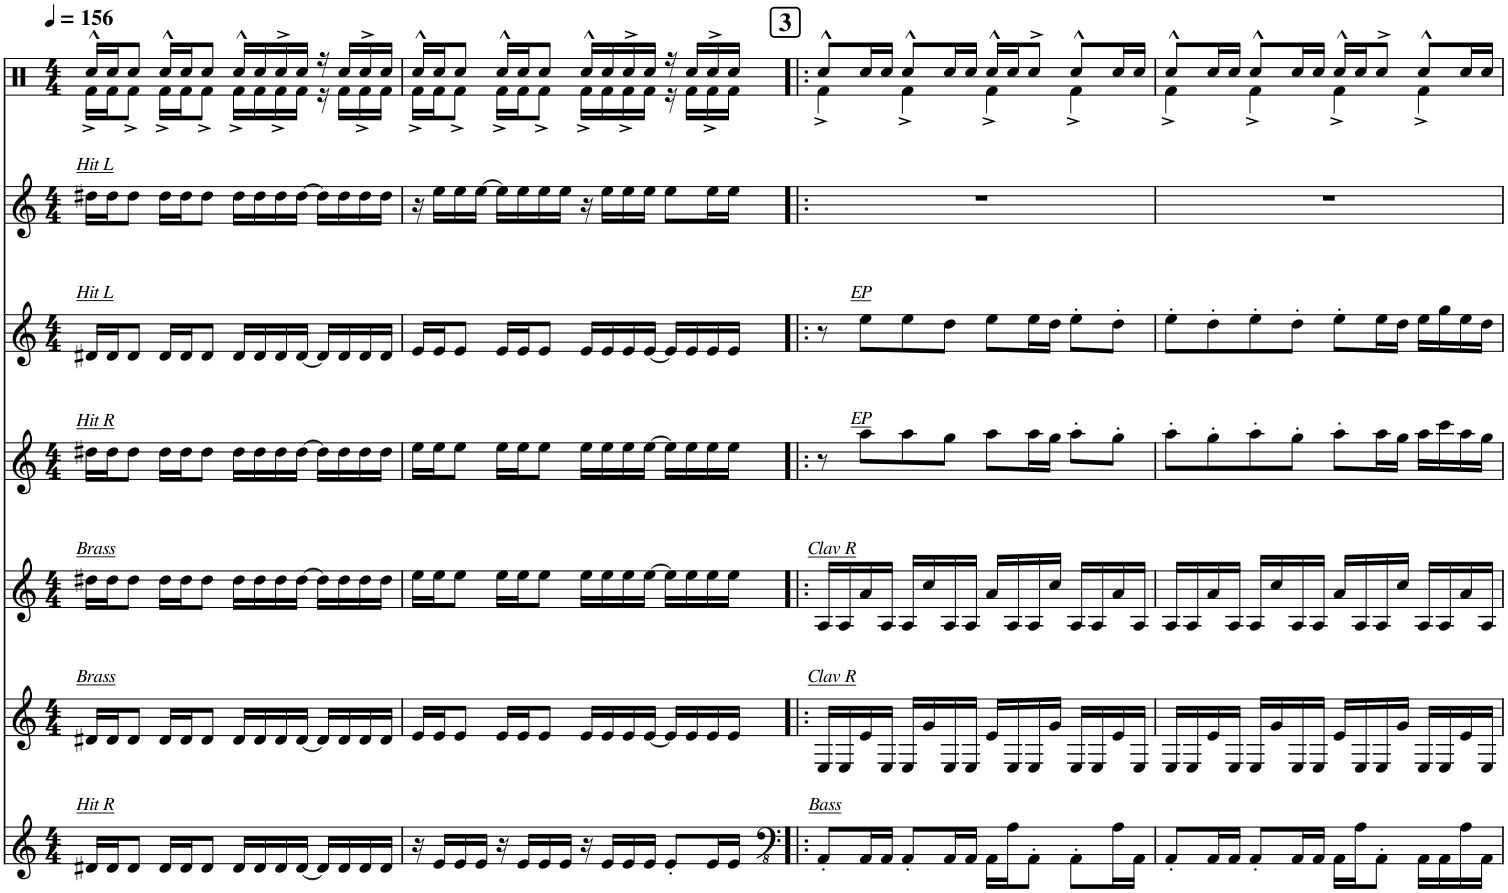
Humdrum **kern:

**kern	**kern	**kern	**kern	**kern	**kern	**kern
*part2	*part2	*part2	*part2	*part2	*part2	*part1
*staff7	*staff6	*staff5	*staff4	*staff3	*staff2	*staff1
*I"Bomberman	*	*	*	*	*	*I"Drumset, Snare Drum
*clefG2	*clefG2	*clefG2	*clefG2	*clefG2	*clefG2	*clefX
*k[]	*k[]	*k[]	*k[]	*k[]	*k[]	*k[]
*M4/4	*M4/4	*M4/4	*M4/4	*M4/4	*M4/4	*M4/4
*MM156	*MM156	*MM156	*MM156	*MM156	*MM156	*MM156
=1	=1	=1	=1	=1	=1	=1
*	*	*	*	*	*	*^
!	!	!	!	!	!LO:TX:a:i:t=Hit L	!	!
!	!	!	!	!LO:TX:a:i:t=Hit L	!	!	!
!	!	!	!LO:TX:a:i:t=Hit R	!	!	!	!
!	!	!LO:TX:a:i:t=Brass	!	!	!	!	!
!	!LO:TX:a:i:t=Brass	!	!	!	!	!	!
!LO:TX:a:i:t=Hit R	!	!	!	!	!	!	!
16d#X/LL	16d#X/LL	16dd#X\LL	16dd#X\LL	16d#X/LL	16dd#X\LL	16Rcc^^/LL	16Rf^\LL
16d#/J	16d#/J	16dd#\J	16dd#\J	16d#/J	16dd#\J	16Rcc/J	16Rf\J
8d#/J	8d#/J	8dd#\J	8dd#\J	8d#/J	8dd#\J	8Rcc/J	8Rf^\J
16d#/LL	16d#/LL	16dd#\LL	16dd#\LL	16d#/LL	16dd#\LL	16Rcc^^/LL	16Rf^\LL
16d#/J	16d#/J	16dd#\J	16dd#\J	16d#/J	16dd#\J	16Rcc/J	16Rf\J
8d#/J	8d#/J	8dd#\J	8dd#\J	8d#/J	8dd#\J	8Rcc/J	8Rf^\J
16d#/LL	16d#/LL	16dd#\LL	16dd#\LL	16d#/LL	16dd#\LL	16Rcc^^/LL	16Rf^\LL
16d#/	16d#/	16dd#\	16dd#\	16d#/	16dd#\	16Rcc/	16Rf\
16d#/	16d#/	16dd#\	16dd#\	16d#/	16dd#\	16Rcc^/	16Rf^\
[16d#/JJ	[16d#/JJ	[16dd#\JJ	[16dd#\JJ	[16d#/JJ	[16dd#\JJ	16Rcc/JJ	16Rf\JJ
16d#/LL]	16d#/LL]	16dd#\LL]	16dd#\LL]	16d#/LL]	16dd#\LL]	16r	16r
16d#/	16d#/	16dd#\	16dd#\	16d#/	16dd#\	16Rcc/LL	16Rf\LL
16d#/	16d#/	16dd#\	16dd#\	16d#/	16dd#\	16Rcc^/	16Rf^\
16d#/JJ	16d#/JJ	16dd#\JJ	16dd#\JJ	16d#/JJ	16dd#\JJ	16Rcc/JJ	16Rf\JJ
=2	=2	=2	=2	=2	=2	=2	=2
16r	16e/LL	16ee\LL	16ee\LL	16e/LL	16r	16Rcc^^/LL	16Rf^\LL
16e/LL	16e/J	16ee\J	16ee\J	16e/J	16ee\LL	16Rcc/J	16Rf\J
16e/	8e/J	8ee\J	8ee\J	8e/J	16ee\	8Rcc/J	8Rf^\J
16e/JJ	.	.	.	.	[16ee\JJ	.	.
16r	16e/LL	16ee\LL	16ee\LL	16e/LL	16ee\LL]	16Rcc^^/LL	16Rf^\LL
16e/LL	16e/J	16ee\J	16ee\J	16e/J	16ee\	16Rcc/J	16Rf\J
16e/	8e/J	8ee\J	8ee\J	8e/J	16ee\	8Rcc/J	8Rf^\J
16e/JJ	.	.	.	.	16ee\JJ	.	.
16r	16e/LL	16ee\LL	16ee\LL	16e/LL	16r	16Rcc^^/LL	16Rf^\LL
16e/LL	16e/	16ee\	16ee\	16e/	16ee\LL	16Rcc/	16Rf\
16e/	16e/	16ee\	16ee\	16e/	16ee\	16Rcc^/	16Rf^\
16e/JJ	[16e/JJ	[16ee\JJ	[16ee\JJ	[16e/JJ	16ee\JJ	16Rcc/JJ	16Rf\JJ
8e'/L	16e/LL]	16ee\LL]	16ee\LL]	16e/LL]	8ee\L	16r	16r
.	16e/	16ee\	16ee\	16e/	.	16Rcc/LL	16Rf\LL
16e/L	16e/	16ee\	16ee\	16e/	16ee\L	16Rcc^/	16Rf^\
16e/JJ	16e/JJ	16ee\JJ	16ee\JJ	16e/JJ	16ee\JJ	16Rcc/JJ	16Rf\JJ
!!LO:REH:place=s1:a:B:cj:fs=14:t=3	!!
=3!|:	=3!|:	=3!|:	=3!|:	=3!|:	=3!|:	=3!|:	=3!|:
!	!	!LO:TX:a:i:t=Clav R	!	!	!	!	!
!	!LO:TX:a:i:t=Clav R	!	!	!	!	!	!
!LO:TX:a:i:t=Bass	!	!	!	!	!	!	!
8AAA'/L	16E/LL	16A/LL	8r	8r	1r	8Rcc^^/L	4Rf^\
.	16E/	16A/	.	.	.	.	.
!	!	!	!	!LO:TX:a:i:t=EP	!	!	!
!	!	!	!LO:TX:a:i:t=EP	!	!	!	!
16AAA/L	16e/	16a/	8aa\L	8ee\L	.	16Rcc/L	.
16AAA/JJ	16E/JJ	16A/JJ	.	.	.	16Rcc/JJ	.
8AAA'/L	16E/LL	16A/LL	8aa\	8ee\	.	8Rcc^^/L	4Rf^\
.	16g/	16cc/	.	.	.	.	.
16AAA/L	16E/	16A/	8gg\J	8dd\J	.	16Rcc/L	.
16AAA/JJ	16E/JJ	16A/JJ	.	.	.	16Rcc/JJ	.
16AAA\LL	16e/LL	16a/LL	8aa\L	8ee\L	.	16Rcc^^/LL	4Rf^\
16AA\J	16E/	16A/	.	.	.	16Rcc/J	.
8AAA'\J	16E/	16A/	16aa\L	16ee\L	.	8Rcc^/J	.
.	16g/JJ	16cc/JJ	16gg\JJ	16dd\JJ	.	.	.
8AAA'\L	16E/LL	16A/LL	8aa'\L	8ee'\L	.	8Rcc^^/L	4Rf^\
.	16E/	16A/	.	.	.	.	.
16AA\L	16e/	16a/	8gg'\J	8dd'\J	.	16Rcc/L	.
16AAA\JJ	16E/JJ	16A/JJ	.	.	.	16Rcc/JJ	.
=4	=4	=4	=4	=4	=4	=4	=4
8AAA'/L	16E/LL	16A/LL	8aa'\L	8ee'\L	1r	8Rcc^^/L	4Rf^\
.	16E/	16A/	.	.	.	.	.
16AAA/L	16e/	16a/	8gg'\	8dd'\	.	16Rcc/L	.
16AAA/JJ	16E/JJ	16A/JJ	.	.	.	16Rcc/JJ	.
8AAA'/L	16E/LL	16A/LL	8aa'\	8ee'\	.	8Rcc^^/L	4Rf^\
.	16g/	16cc/	.	.	.	.	.
16AAA/L	16E/	16A/	8gg'\J	8dd'\J	.	16Rcc/L	.
16AAA/JJ	16E/JJ	16A/JJ	.	.	.	16Rcc/JJ	.
16AAA\LL	16e/LL	16a/LL	8aa'\L	8ee'\L	.	16Rcc^^/LL	4Rf^\
16AA\J	16E/	16A/	.	.	.	16Rcc/J	.
8AAA'\J	16E/	16A/	16aa\L	16ee\L	.	8Rcc^/J	.
.	16g/JJ	16cc/JJ	16gg\JJ	16dd\JJ	.	.	.
16AAA\LL	16E/LL	16A/LL	16aa\LL	16ee\LL	.	8Rcc^^/L	4Rf^\
16AAA\	16E/	16A/	16ccc\	16gg\	.	.	.
16AA\	16e/	16a/	16aa\	16ee\	.	16Rcc/L	.
16AAA\JJ	16E/JJ	16A/JJ	16gg\JJ	16dd\JJ	.	16Rcc/JJ	.
*	*	*	*	*	*	*v	*v
=	=	=	=	=	=	=
*-	*-	*-	*-	*-	*-	*-
